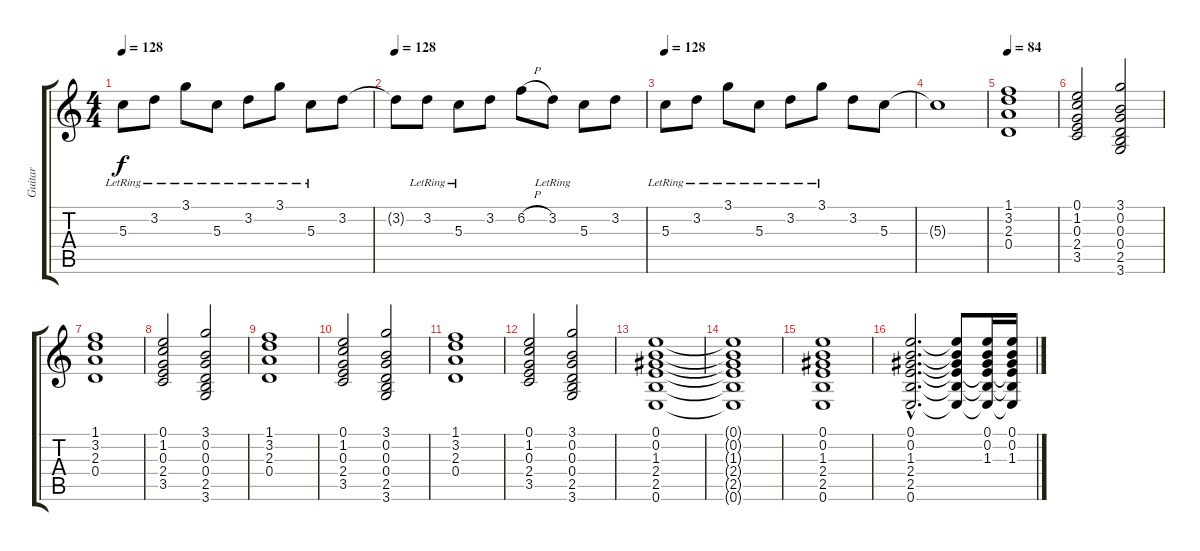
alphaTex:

\track ("Guitar" "Guitar") {instrument overdrivenguitar}
\staff {score tabs}
\tuning (E4 B3 G3 D3 A2 E2) {hide}
\ts (4 4)
\tempo 128
\clef g2
\ks c
5.3{lr}.8{dy f} 3.2{lr}.8 3.1{lr}.8 5.3{lr}.8 3.2{lr}.8 3.1{lr}.8 5.3{lr}.8 3.2.8 |
\tempo 128
3.2{t}.8 3.2{lr}.8 5.3{lr}.8 3.2.8 6.2{h}.8 3.2{lr}.8 5.3.8 3.2.8 |
\tempo 128
5.3{lr}.8 3.2{lr}.8 3.1{lr}.8 5.3{lr}.8 3.2{lr}.8 3.1{lr}.8 3.2.8 5.3.8 |
5.3{t}.1 |
\tempo 84
(1.1 3.2 2.3 0.4).1 |
(0.1 1.2 0.3 2.4 3.5).2 (3.1 0.2 0.3 0.4 2.5 3.6).2 |
(1.1 3.2 2.3 0.4).1 |
(0.1 1.2 0.3 2.4 3.5).2 (3.1 0.2 0.3 0.4 2.5 3.6).2 |
(1.1 3.2 2.3 0.4).1 |
(0.1 1.2 0.3 2.4 3.5).2 (3.1 0.2 0.3 0.4 2.5 3.6).2 |
(1.1 3.2 2.3 0.4).1 |
(0.1 1.2 0.3 2.4 3.5).2 (3.1 0.2 0.3 0.4 2.5 3.6).2 |
(0.1 0.2 1.3 2.4 2.5 0.6).1 |
(0.1{t} 0.2{t} 1.3{t} 2.4{t} 2.5{t} 0.6{t}).1 |
(0.1 0.2 1.3 2.4 2.5 0.6).1 |
(0.1{hac} 0.2{hac} 1.3{hac} 2.4{hac} 2.5{hac} 0.6{hac}).2{d} (0.1{t} 0.2{t} 1.3{t} 2.4{t} 2.5{t} 0.6{t}).8 (0.1 0.2 1.3 2.4{t} 2.5{t} 0.6{t}).16 (0.1 0.2 1.3 2.4{t} 2.5{t} 0.6{t}).16
